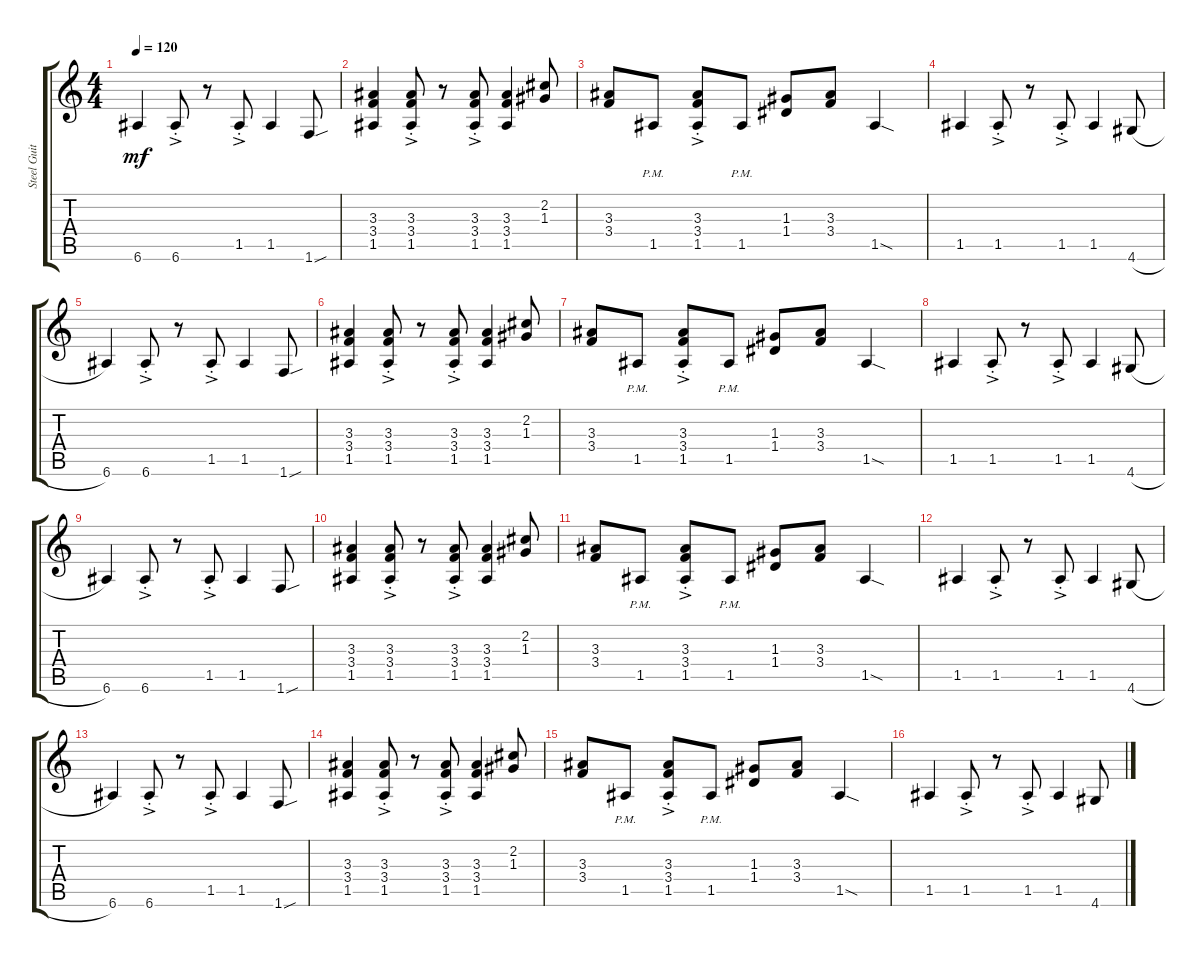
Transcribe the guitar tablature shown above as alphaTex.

\track ("Steel Guitar" "Steel Guit") {instrument acousticguitarsteel}
\staff {score tabs}
\tuning (E4 B3 G3 D3 A2 E2) {hide}
\ts (4 4)
\tempo 120
\clef g2
\ks c
6.6.4{dy mf} 6.6{ac st}.8 r.8 1.5{ac st}.8 1.5.4 1.6{sou}.8 |
(3.3 3.4 1.5).4 (3.3{ac st} 3.4{ac st} 1.5{ac st}).8 r.8 (3.3{ac st} 3.4{ac st} 1.5{ac st}).8 (3.3 3.4 1.5).4 (2.2 1.3).8 |
(3.3 3.4).8 1.5{pm}.8 (3.3{ac st} 3.4{ac st} 1.5{ac st}).8 1.5{pm}.8 (1.3 1.4).8 (3.3 3.4).8 1.5{sod}.4 |
1.5.4 1.5{ac st}.8 r.8 1.5{ac st}.8 1.5.4 4.6{h}.8 |
6.6.4 6.6{ac st}.8 r.8 1.5{ac st}.8 1.5.4 1.6{sou}.8 |
(3.3 3.4 1.5).4 (3.3{ac st} 3.4{ac st} 1.5{ac st}).8 r.8 (3.3{ac st} 3.4{ac st} 1.5{ac st}).8 (3.3 3.4 1.5).4 (2.2 1.3).8 |
(3.3 3.4).8 1.5{pm}.8 (3.3{ac st} 3.4{ac st} 1.5{ac st}).8 1.5{pm}.8 (1.3 1.4).8 (3.3 3.4).8 1.5{sod}.4 |
1.5.4 1.5{ac st}.8 r.8 1.5{ac st}.8 1.5.4 4.6{h}.8 |
6.6.4 6.6{ac st}.8 r.8 1.5{ac st}.8 1.5.4 1.6{sou}.8 |
(3.3 3.4 1.5).4 (3.3{ac st} 3.4{ac st} 1.5{ac st}).8 r.8 (3.3{ac st} 3.4{ac st} 1.5{ac st}).8 (3.3 3.4 1.5).4 (2.2 1.3).8 |
(3.3 3.4).8 1.5{pm}.8 (3.3{ac st} 3.4{ac st} 1.5{ac st}).8 1.5{pm}.8 (1.3 1.4).8 (3.3 3.4).8 1.5{sod}.4 |
1.5.4 1.5{ac st}.8 r.8 1.5{ac st}.8 1.5.4 4.6{h}.8 |
6.6.4 6.6{ac st}.8 r.8 1.5{ac st}.8 1.5.4 1.6{sou}.8 |
(3.3 3.4 1.5).4 (3.3{ac st} 3.4{ac st} 1.5{ac st}).8 r.8 (3.3{ac st} 3.4{ac st} 1.5{ac st}).8 (3.3 3.4 1.5).4 (2.2 1.3).8 |
(3.3 3.4).8 1.5{pm}.8 (3.3{ac st} 3.4{ac st} 1.5{ac st}).8 1.5{pm}.8 (1.3 1.4).8 (3.3 3.4).8 1.5{sod}.4 |
1.5.4 1.5{ac st}.8 r.8 1.5{ac st}.8 1.5.4 4.6{h}.8
